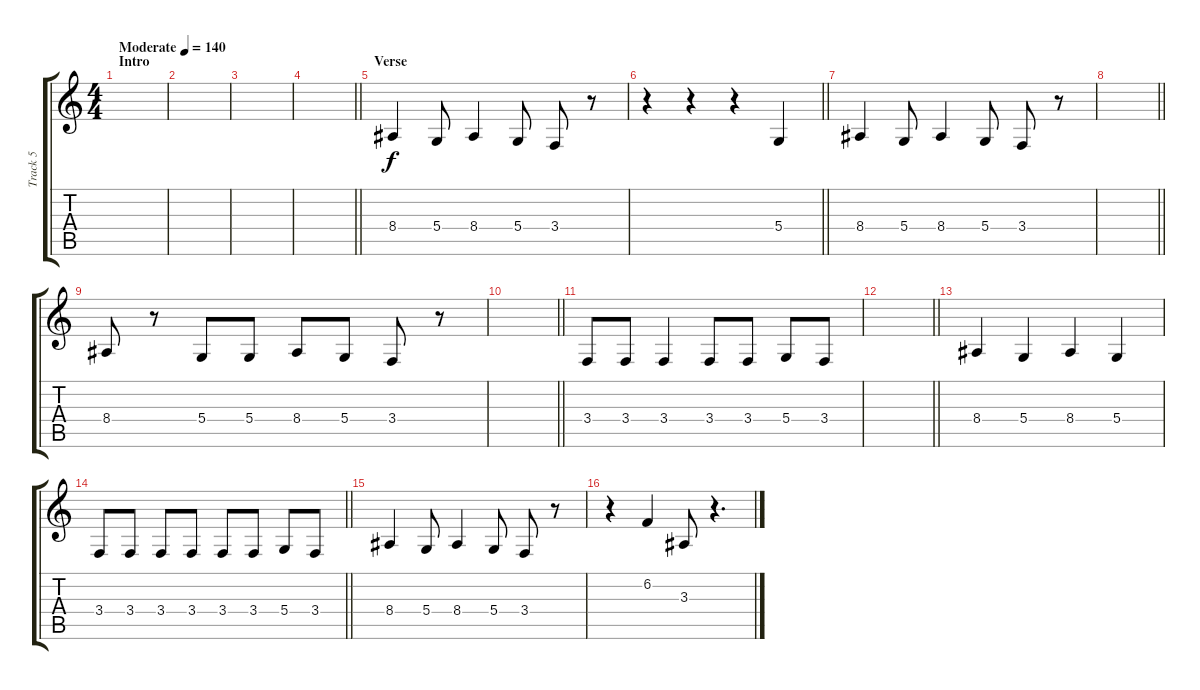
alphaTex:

\track ("Track 5" "Track 5") {instrument lead1square}
\staff {score tabs}
\tuning (E4 B3 G3 D3 A2 E2) {hide}
\ts (4 4)
\section ("" "Intro")
\tempo (140 "Moderate")
\clef g2
\ks c
|
|
|
\barLineRight lightlight
|
\section ("" "Verse")
8.4.4 5.4.8 8.4.4 5.4.8 3.4.8 r.8 |
\barLineRight lightlight
r.4 r.4 r.4 5.4.4 |
8.4.4 5.4.8 8.4.4 5.4.8 3.4.8 r.8 |
\barLineRight lightlight
|
8.4.8 r.8 5.4.8 5.4.8 8.4.8 5.4.8 3.4.8 r.8 |
\barLineRight lightlight
|
3.4.8 3.4.8 3.4.4 3.4.8 3.4.8 5.4.8 3.4.8 |
\barLineRight lightlight
|
8.4.4 5.4.4 8.4.4 5.4.4 |
\barLineRight lightlight
3.4.8 3.4.8 3.4.8 3.4.8 3.4.8 3.4.8 5.4.8 3.4.8 |
8.4.4 5.4.8 8.4.4 5.4.8 3.4.8 r.8 |
r.4 6.2.4 3.3.8 r.4{d}
